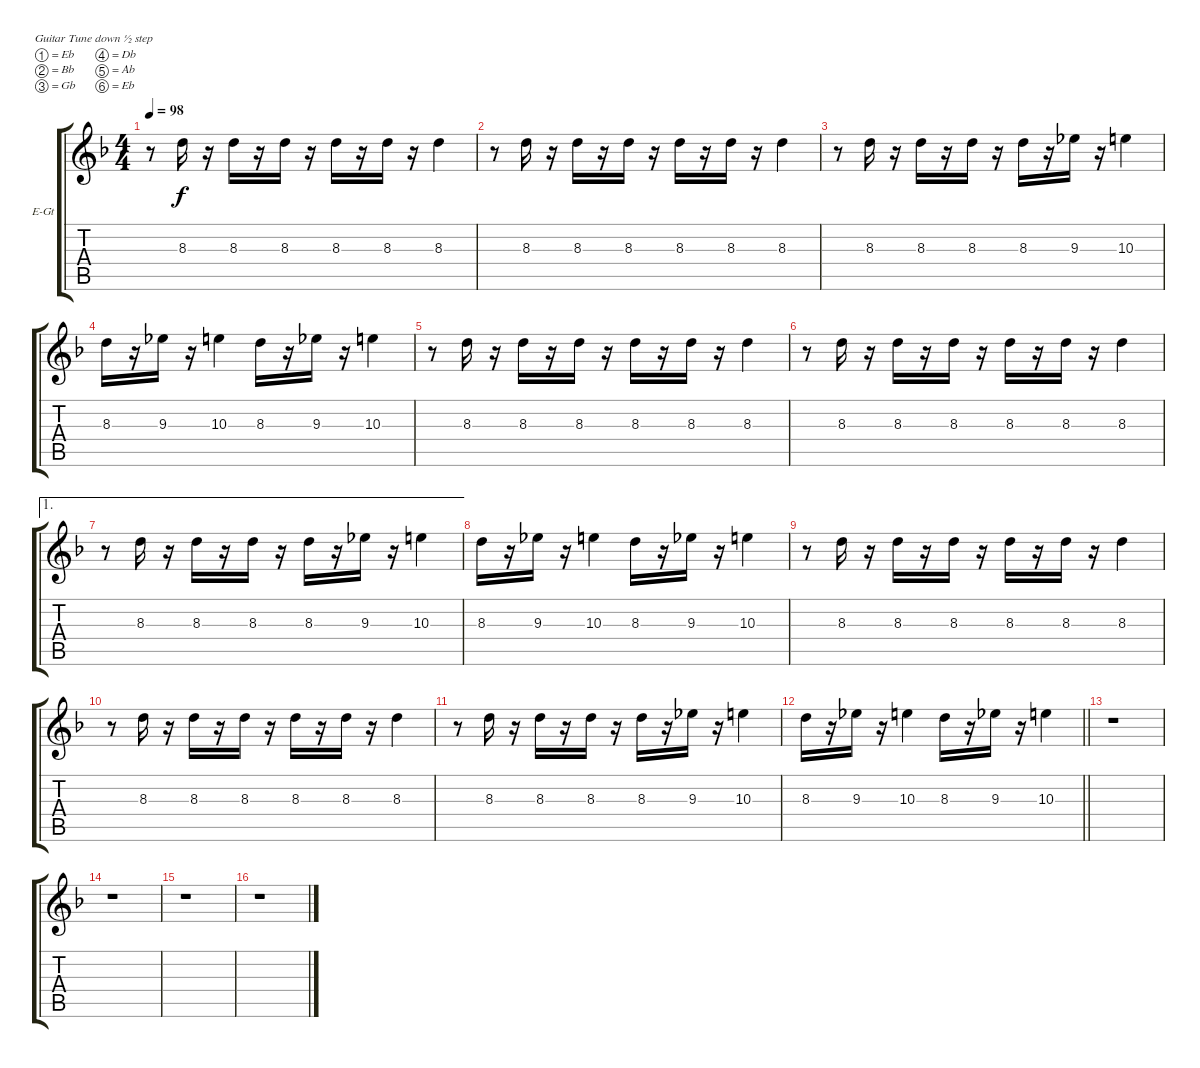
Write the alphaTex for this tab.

\bracketExtendMode groupsimilarinstruments
\firstSystemTrackNameOrientation horizontal
\otherSystemsTrackNameOrientation horizontal
\track ("Untitled" "E-Gt") {instrument distortionguitar}
\staff {score tabs}
\tuning (Eb4 Bb3 Gb3 Db3 Ab2 Eb2)
\ts (4 4)
\tempo 98
\clef g2
\ks f
r.8{dy f} 8.3.16 r.16 8.3.16 r.16 8.3.16 r.16 8.3.16 r.16 8.3.16 r.16 8.3.4 |
r.8 8.3.16 r.16 8.3.16 r.16 8.3.16 r.16 8.3.16 r.16 8.3.16 r.16 8.3.4 |
r.8 8.3.16 r.16 8.3.16 r.16 8.3.16 r.16 8.3.16 r.16 9.3.16 r.16 10.3.4 |
8.3.16 r.16 9.3.16 r.16 10.3.4 8.3.16 r.16 9.3.16 r.16 10.3.4 |
r.8 8.3.16 r.16 8.3.16 r.16 8.3.16 r.16 8.3.16 r.16 8.3.16 r.16 8.3.4 |
r.8 8.3.16 r.16 8.3.16 r.16 8.3.16 r.16 8.3.16 r.16 8.3.16 r.16 8.3.4 |
\ae 1
r.8 8.3.16 r.16 8.3.16 r.16 8.3.16 r.16 8.3.16 r.16 9.3.16 r.16 10.3.4 |
8.3.16 r.16 9.3.16 r.16 10.3.4 8.3.16 r.16 9.3.16 r.16 10.3.4 |
r.8 8.3.16 r.16 8.3.16 r.16 8.3.16 r.16 8.3.16 r.16 8.3.16 r.16 8.3.4 |
r.8 8.3.16 r.16 8.3.16 r.16 8.3.16 r.16 8.3.16 r.16 8.3.16 r.16 8.3.4 |
r.8 8.3.16 r.16 8.3.16 r.16 8.3.16 r.16 8.3.16 r.16 9.3.16 r.16 10.3.4 |
\barLineRight lightlight
8.3.16 r.16 9.3.16 r.16 10.3.4 8.3.16 r.16 9.3.16 r.16 10.3.4 |
r.1 |
r.1 |
r.1 |
r.1
